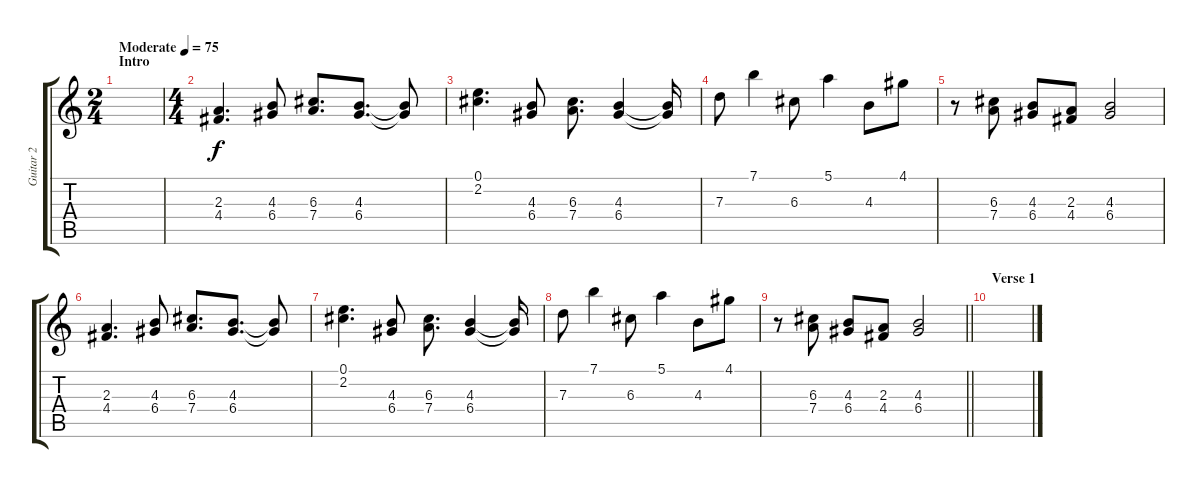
\track ("Guitar 2" "Guitar 2") {instrument acousticguitarnylon}
\staff {score tabs}
\tuning (E4 B3 G3 D3 A2 E2) {hide}
\ts (2 4)
\section ("" "Intro")
\tempo (75 "Moderate")
\clef g2
\ks c
|
\ts (4 4)
(2.3 4.4).4{d} (4.3 6.4).8 (6.3 7.4).8{d} (4.3 6.4).8{d} (4.3{t} 6.4{t}).8 |
(0.1 2.2).4{d} (4.3 6.4).8 (6.3 7.4).8{d} (4.3 6.4).4 (4.3{t} 6.4{t}).16 |
7.3.8 7.1.4 6.3.8 5.1.4 4.3.8 4.1.8 |
r.8 (6.3 7.4).8 (4.3 6.4).8 (2.3 4.4).8 (4.3 6.4).2 |
(2.3 4.4).4{d} (4.3 6.4).8 (6.3 7.4).8{d} (4.3 6.4).8{d} (4.3{t} 6.4{t}).8 |
(0.1 2.2).4{d} (4.3 6.4).8 (6.3 7.4).8{d} (4.3 6.4).4 (4.3{t} 6.4{t}).16 |
7.3.8 7.1.4 6.3.8 5.1.4 4.3.8 4.1.8 |
\barLineRight lightlight
r.8 (6.3 7.4).8 (4.3 6.4).8 (2.3 4.4).8 (4.3 6.4).2 |
\section ("" "Verse 1")
